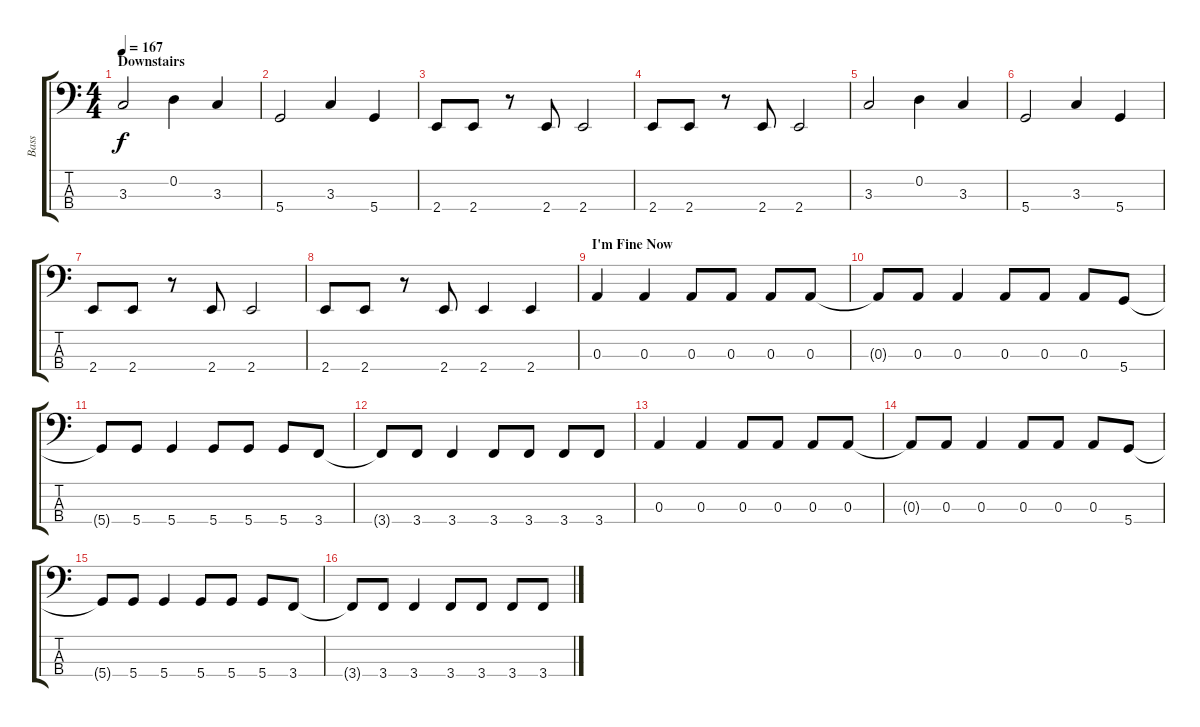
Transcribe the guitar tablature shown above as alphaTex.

\track ("Bass" "Bass") {instrument acousticbass}
\staff {score tabs}
\tuning (G2 D2 A1 D1) {hide}
\ts (4 4)
\section ("" "Downstairs")
\tempo 167
\clef f4
\ks c
3.3.2{dy f} 0.2.4 3.3.4 |
5.4.2 3.3.4 5.4.4 |
2.4.8 2.4.8 r.8 2.4.8 2.4.2 |
2.4.8 2.4.8 r.8 2.4.8 2.4.2 |
3.3.2 0.2.4 3.3.4 |
5.4.2 3.3.4 5.4.4 |
2.4.8 2.4.8 r.8 2.4.8 2.4.2 |
2.4.8 2.4.8 r.8 2.4.8 2.4.4 2.4.4 |
\section ("" "I'm Fine Now")
0.3.4 0.3.4 0.3.8 0.3.8 0.3.8 0.3.8 |
0.3{t}.8 0.3.8 0.3.4 0.3.8 0.3.8 0.3.8 5.4.8 |
5.4{t}.8 5.4.8 5.4.4 5.4.8 5.4.8 5.4.8 3.4.8 |
3.4{t}.8 3.4.8 3.4.4 3.4.8 3.4.8 3.4.8 3.4.8 |
0.3.4 0.3.4 0.3.8 0.3.8 0.3.8 0.3.8 |
0.3{t}.8 0.3.8 0.3.4 0.3.8 0.3.8 0.3.8 5.4.8 |
5.4{t}.8 5.4.8 5.4.4 5.4.8 5.4.8 5.4.8 3.4.8 |
3.4{t}.8 3.4.8 3.4.4 3.4.8 3.4.8 3.4.8 3.4.8
